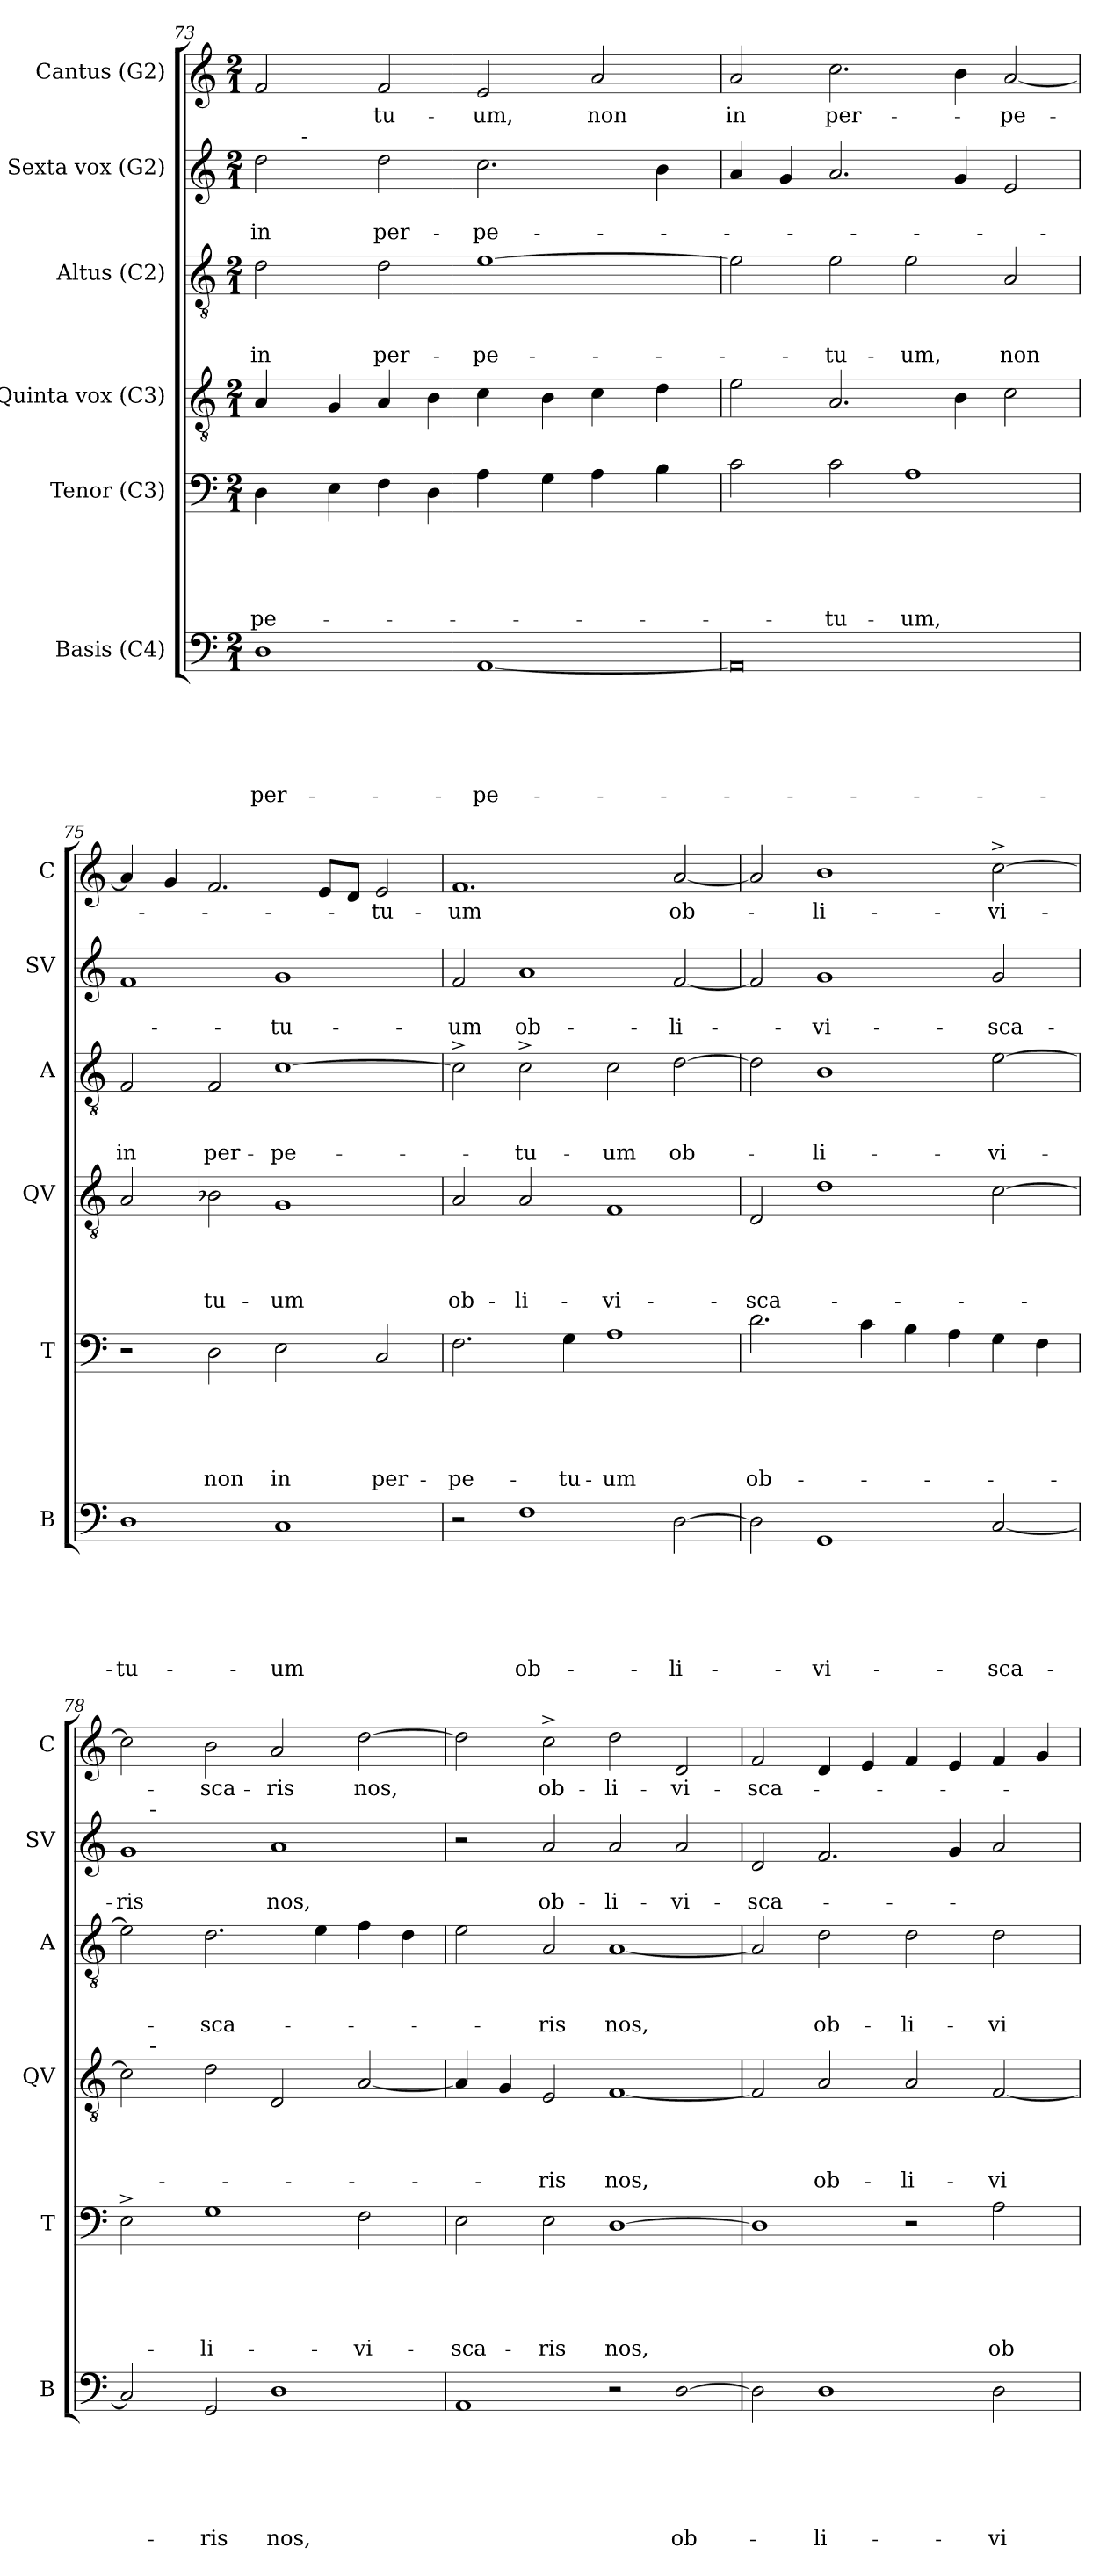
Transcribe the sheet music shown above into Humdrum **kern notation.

**kern	**text	**text	**text	**text	**text	**text	**kern	**text	**text	**text	**text	**text	**kern	**text	**text	**text	**text	**kern	**text	**text	**text	**kern	**text	**text	**kern	**text
*part6	*part6	*part6	*part6	*part6	*part6	*part6	*part5	*part5	*part5	*part5	*part5	*part5	*part4	*part4	*part4	*part4	*part4	*part3	*part3	*part3	*part3	*part2	*part2	*part2	*part1	*part1
*staff6	*staff6	*staff6	*staff6	*staff6	*staff6	*staff6	*staff5	*staff5	*staff5	*staff5	*staff5	*staff5	*staff4	*staff4	*staff4	*staff4	*staff4	*staff3	*staff3	*staff3	*staff3	*staff2	*staff2	*staff2	*staff1	*staff1
*I"Basis (C4)	*	*	*	*	*	*	*I"Tenor (C3)	*	*	*	*	*	*I"Quinta vox (C3)	*	*	*	*	*I"Altus (C2)	*	*	*	*I"Sexta vox (G2)	*	*	*I"Cantus (G2)	*
*I'B	*	*	*	*	*	*	*I'T	*	*	*	*	*	*I'QV	*	*	*	*	*I'A	*	*	*	*I'SV	*	*	*I'C	*
!!LO:PB:g=z
*clefF4	*	*	*	*	*	*	*clefF4	*	*	*	*	*	*clefGv2	*	*	*	*	*clefGv2	*	*	*	*clefG2	*	*	*clefG2	*
*k[]	*	*	*	*	*	*	*k[]	*	*	*	*	*	*k[]	*	*	*	*	*k[]	*	*	*	*k[]	*	*	*k[]	*
*C:	*	*	*	*	*	*	*C:	*	*	*	*	*	*C:	*	*	*	*	*C:	*	*	*	*C:	*	*	*C:	*
*M2/1	*	*	*	*	*	*	*M2/1	*	*	*	*	*	*M2/1	*	*	*	*	*M2/1	*	*	*	*M2/1	*	*	*M2/1	*
=73	=73	=73	=73	=73	=73	=73	=73	=73	=73	=73	=73	=73	=73	=73	=73	=73	=73	=73	=73	=73	=73	=73	=73	=73	=73	=73
!	!	!	!	!	!	!LO:LY:b	!	!	!	!	!	!LO:LY:b	!	!	!	!	!	!	!	!	!LO:LY:b	!	!	!LO:LY:b	!	!
*	*	*	*	*	*	*	*	*	*	*	*	*	*	*	*	*	*	*	*	*	*	*^	*	*	*	*
1D	.	.	.	.	.	per-	4D\	.	.	.	.	-pe-	4A/	.	.	.	.	2d\	.	.	in	2dd\	8ryy	.	in	2f/	.
.	.	.	.	.	.	.	.	.	.	.	.	.	.	.	.	.	.	.	.	.	.	.	32ryy	.	.	.	.
!	!	!	!	!	!	!	!	!	!	!	!	!	!	!	!	!	!	!	!	!	!	!	!LO:TX:a:t=-	!	!	!	!
.	.	.	.	.	.	.	.	.	.	.	.	.	.	.	.	.	.	.	.	.	.	.	1ryy	.	.	.	.
.	.	.	.	.	.	.	4E\	.	.	.	.	.	4G/	.	.	.	.	.	.	.	.	.	.	.	.	.	.
!	!	!	!	!	!	!	!	!	!	!	!	!	!	!	!	!	!	!	!	!	!LO:LY:b	!	!	!	!LO:LY:b	!	!LO:LY:b
.	.	.	.	.	.	.	4F\	.	.	.	.	.	4A/	.	.	.	.	2d\	.	.	per-	2dd\	.	.	per-	2f/	-tu-
.	.	.	.	.	.	.	4D\	.	.	.	.	.	4B\	.	.	.	.	.	.	.	.	.	.	.	.	.	.
!	!	!	!	!	!	!LO:LY:b	!	!	!	!	!	!	!	!	!	!	!	!	!	!	!LO:LY:b	!	!	!	!LO:LY:b	!	!LO:LY:b
[<1AA	.	.	.	.	.	-pe-	4A\	.	.	.	.	.	4c\	.	.	.	.	[>1e	.	.	-pe-	2.cc\	.	.	-pe-	2e/	-um,
.	.	.	.	.	.	.	.	.	.	.	.	.	.	.	.	.	.	.	.	.	.	.	2ryy	.	.	.	.
.	.	.	.	.	.	.	4G\	.	.	.	.	.	4B\	.	.	.	.	.	.	.	.	.	.	.	.	.	.
!	!	!	!	!	!	!	!	!	!	!	!	!	!	!	!	!	!	!	!	!	!	!	!	!	!	!	!LO:LY:b
.	.	.	.	.	.	.	4A\	.	.	.	.	.	4c\	.	.	.	.	.	.	.	.	.	.	.	.	2a/	non
.	.	.	.	.	.	.	.	.	.	.	.	.	.	.	.	.	.	.	.	.	.	.	4ryy	.	.	.	.
.	.	.	.	.	.	.	4B\	.	.	.	.	.	4d\	.	.	.	.	.	.	.	.	4b\	.	.	.	.	.
.	.	.	.	.	.	.	.	.	.	.	.	.	.	.	.	.	.	.	.	.	.	.	16.ryy	.	.	.	.
=74	=74	=74	=74	=74	=74	=74	=74	=74	=74	=74	=74	=74	=74	=74	=74	=74	=74	=74	=74	=74	=74	=74	=74	=74	=74	=74	=74
!	!	!	!	!	!	!	!	!	!	!	!	!	!	!	!	!	!	!	!	!	!	!	!	!	!	!	!LO:LY:b
*	*	*	*	*	*	*	*	*	*	*	*	*	*	*	*	*	*	*	*	*	*	*v	*v	*	*	*	*
0AA]	.	.	.	.	.	.	2c\	.	.	.	.	.	2e\	.	.	.	.	2e\]	.	.	.	4a/	.	.	2a/	in
.	.	.	.	.	.	.	.	.	.	.	.	.	.	.	.	.	.	.	.	.	.	4g/	.	.	.	.
!	!	!	!	!	!	!	!	!	!	!	!	!LO:LY:b	!	!	!	!	!	!	!	!	!LO:LY:b	!	!	!	!	!LO:LY:b
.	.	.	.	.	.	.	2c\	.	.	.	.	-tu-	2.A/	.	.	.	.	2e\	.	.	-tu-	2.a/	.	.	2.cc\	per-
!	!	!	!	!	!	!	!	!	!	!	!	!LO:LY:b	!	!	!	!	!	!	!	!	!LO:LY:b	!	!	!	!	!
.	.	.	.	.	.	.	1A	.	.	.	.	-um,	.	.	.	.	.	2e\	.	.	-um,	.	.	.	.	.
.	.	.	.	.	.	.	.	.	.	.	.	.	4B\	.	.	.	.	.	.	.	.	4g/	.	.	4b\	.
!	!	!	!	!	!	!	!	!	!	!	!	!	!	!	!	!	!	!	!	!	!LO:LY:b	!	!	!	!	!LO:LY:b
.	.	.	.	.	.	.	.	.	.	.	.	.	2c\	.	.	.	.	2A/	.	.	non	2e/	.	.	[<2a/	-pe-
=75	=75	=75	=75	=75	=75	=75	=75	=75	=75	=75	=75	=75	=75	=75	=75	=75	=75	=75	=75	=75	=75	=75	=75	=75	=75	=75
!	!	!	!	!	!	!LO:LY:b	!	!	!	!	!	!	!	!	!	!	!	!	!	!	!LO:LY:b	!	!	!	!	!
1D	.	.	.	.	.	-tu-	2r	.	.	.	.	.	2A/	.	.	.	.	2F/	.	.	in	1f	.	.	4a/]	.
.	.	.	.	.	.	.	.	.	.	.	.	.	.	.	.	.	.	.	.	.	.	.	.	.	4g/	.
!	!	!	!	!	!	!	!	!	!	!	!	!LO:LY:b	!	!	!	!	!LO:LY:b	!	!	!	!LO:LY:b	!	!	!	!	!
.	.	.	.	.	.	.	2D\	.	.	.	.	non	2B-X\	.	.	.	-tu-	2F/	.	.	per-	.	.	.	2.f/	.
!	!	!	!	!	!	!LO:LY:b	!	!	!	!	!	!LO:LY:b	!	!	!	!	!LO:LY:b	!	!	!	!LO:LY:b	!	!	!LO:LY:b	!	!
1C	.	.	.	.	.	-um	2E\	.	.	.	.	in	1G	.	.	.	-um	[>1c	.	.	-pe-	1g	.	-tu-	.	.
.	.	.	.	.	.	.	.	.	.	.	.	.	.	.	.	.	.	.	.	.	.	.	.	.	8e/L	.
.	.	.	.	.	.	.	.	.	.	.	.	.	.	.	.	.	.	.	.	.	.	.	.	.	8d/J	.
!	!	!	!	!	!	!	!	!	!	!	!	!LO:LY:b	!	!	!	!	!	!	!	!	!	!	!	!	!	!LO:LY:b
.	.	.	.	.	.	.	2C/	.	.	.	.	per-	.	.	.	.	.	.	.	.	.	.	.	.	2e/	-tu-
=76	=76	=76	=76	=76	=76	=76	=76	=76	=76	=76	=76	=76	=76	=76	=76	=76	=76	=76	=76	=76	=76	=76	=76	=76	=76	=76
!	!	!	!	!	!	!	!	!	!	!	!	!LO:LY:b	!	!	!	!	!LO:LY:b	!	!	!	!	!	!	!LO:LY:b	!	!LO:LY:b
2r	.	.	.	.	.	.	2.F\	.	.	.	.	-pe-	2A/	.	.	.	ob-	2c^>\]	.	.	.	2f/	.	-um	1.f	-um
!	!	!	!	!	!	!LO:LY:b	!	!	!	!	!	!	!	!	!	!	!LO:LY:b	!	!	!	!LO:LY:b	!	!	!LO:LY:b	!	!
1F	.	.	.	.	.	ob-	.	.	.	.	.	.	2A/	.	.	.	-li-	2c^>\	.	.	-tu-	1a	.	ob-	.	.
!	!	!	!	!	!	!	!	!	!	!	!	!LO:LY:b	!	!	!	!	!	!	!	!	!	!	!	!	!	!
.	.	.	.	.	.	.	4G\	.	.	.	.	-tu-	.	.	.	.	.	.	.	.	.	.	.	.	.	.
!	!	!	!	!	!	!	!	!	!	!	!	!LO:LY:b:rj	!	!	!	!	!LO:LY:b	!	!	!	!LO:LY:b	!	!	!	!	!
.	.	.	.	.	.	.	1A	.	.	.	.	-um	1F	.	.	.	-vi-	2c\	.	.	-um	.	.	.	.	.
!	!	!	!	!	!	!LO:LY:b	!	!	!	!	!	!	!	!	!	!	!	!	!	!	!LO:LY:b	!	!	!LO:LY:b	!	!LO:LY:b
[>2D\	.	.	.	.	.	-li-	.	.	.	.	.	.	.	.	.	.	.	[>2d\	.	.	ob-	[<2f/	.	-li-	[<2a/	ob-
=77	=77	=77	=77	=77	=77	=77	=77	=77	=77	=77	=77	=77	=77	=77	=77	=77	=77	=77	=77	=77	=77	=77	=77	=77	=77	=77
!	!	!	!	!	!	!	!	!	!	!	!	!LO:LY:b	!	!	!	!	!LO:LY:b	!	!	!	!	!	!	!	!	!
2D\]	.	.	.	.	.	.	2.d\	.	.	.	.	ob-	2D/	.	.	.	-sca-	2d\]	.	.	.	2f/]	.	.	2a/]	.
!	!	!	!	!	!	!LO:LY:b	!	!	!	!	!	!	!	!	!	!	!	!	!	!	!LO:LY:b:rj	!	!	!LO:LY:b	!	!LO:LY:b:rj
1GG	.	.	.	.	.	-vi-	.	.	.	.	.	.	1d	.	.	.	.	1B	.	.	-li-	1g	.	-vi-	1b	-li-
.	.	.	.	.	.	.	4c\	.	.	.	.	.	.	.	.	.	.	.	.	.	.	.	.	.	.	.
.	.	.	.	.	.	.	4B\	.	.	.	.	.	.	.	.	.	.	.	.	.	.	.	.	.	.	.
.	.	.	.	.	.	.	4A\	.	.	.	.	.	.	.	.	.	.	.	.	.	.	.	.	.	.	.
!	!	!	!	!	!	!LO:LY:b	!	!	!	!	!	!	!	!	!	!	!	!	!	!	!LO:LY:b	!	!	!LO:LY:b	!	!LO:LY:b
[<2C/	.	.	.	.	.	-sca-	4G\	.	.	.	.	.	[<2c\	.	.	.	.	[<2e\	.	.	-vi-	2g/	.	-sca-	[<2cc^>\	-vi-
.	.	.	.	.	.	.	4F\	.	.	.	.	.	.	.	.	.	.	.	.	.	.	.	.	.	.	.
!!LO:LB:g=z
=78	=78	=78	=78	=78	=78	=78	=78	=78	=78	=78	=78	=78	=78	=78	=78	=78	=78	=78	=78	=78	=78	=78	=78	=78	=78	=78
!	!	!	!	!	!	!	!	!	!	!	!	!	!	!	!	!	!	!	!	!	!	!	!	!LO:LY:b	!	!
*	*	*	*	*	*	*	*	*	*	*	*	*	*^	*	*	*	*	*	*	*	*	*^	*	*	*	*
2C/]	.	.	.	.	.	.	2E^>\	.	.	.	.	.	2c\]	8ryy	.	.	.	.	2e\]	.	.	.	1g	8ryy	.	-ris	2cc\]	.
!	!	!	!	!	!	!	!	!	!	!	!	!	!	!	!	!	!	!	!	!	!	!	!	!LO:TX:a:t=-	!	!	!	!
!	!	!	!	!	!	!	!	!	!	!	!	!	!	!LO:TX:a:t=-	!	!	!	!	!	!	!	!	!	!	!	!	!	!
.	.	.	.	.	.	.	.	.	.	.	.	.	.	1...ryy	.	.	.	.	.	.	.	.	.	1...ryy	.	.	.	.
!	!	!	!	!	!	!LO:LY:b	!	!	!	!	!	!LO:LY:b:rj	!	!	!	!	!	!	!	!	!	!LO:LY:b	!	!	!	!	!	!LO:LY:b
2GG/	.	.	.	.	.	-ris	1G	.	.	.	.	-li-	2d\	.	.	.	.	.	2.d\	.	.	-sca-	.	.	.	.	2b\	-sca-
!	!	!	!	!	!	!LO:LY:b	!	!	!	!	!	!	!	!	!	!	!	!	!	!	!	!	!	!	!	!LO:LY:b	!	!LO:LY:b
1D	.	.	.	.	.	nos,	.	.	.	.	.	.	2D/	.	.	.	.	.	.	.	.	.	1a	.	.	nos,	2a/	-ris
.	.	.	.	.	.	.	.	.	.	.	.	.	.	.	.	.	.	.	4e\	.	.	.	.	.	.	.	.	.
!	!	!	!	!	!	!	!	!	!	!	!	!LO:LY:b	!	!	!	!	!	!	!	!	!	!	!	!	!	!	!	!LO:LY:b
.	.	.	.	.	.	.	2F\	.	.	.	.	-vi-	[<2A/	.	.	.	.	.	4f\	.	.	.	.	.	.	.	[>2dd\	nos,
.	.	.	.	.	.	.	.	.	.	.	.	.	.	.	.	.	.	.	4d\	.	.	.	.	.	.	.	.	.
=79	=79	=79	=79	=79	=79	=79	=79	=79	=79	=79	=79	=79	=79	=79	=79	=79	=79	=79	=79	=79	=79	=79	=79	=79	=79	=79	=79	=79
!	!	!	!	!	!	!	!	!	!	!	!	!LO:LY:b	!	!	!	!	!	!	!	!	!	!	!	!	!	!	!	!
*	*	*	*	*	*	*	*	*	*	*	*	*	*v	*v	*	*	*	*	*	*	*	*	*v	*v	*	*	*	*
1AA	.	.	.	.	.	.	2E\	.	.	.	.	-sca-	4A/]	.	.	.	.	2e\	.	.	.	2r	.	.	2dd\]	.
.	.	.	.	.	.	.	.	.	.	.	.	.	4G/	.	.	.	.	.	.	.	.	.	.	.	.	.
!	!	!	!	!	!	!	!	!	!	!	!	!LO:LY:b	!	!	!	!	!LO:LY:b	!	!	!	!LO:LY:b	!	!	!LO:LY:b	!	!LO:LY:b
.	.	.	.	.	.	.	2E\	.	.	.	.	-ris	2E/	.	.	.	-ris	2A/	.	.	-ris	2a/	.	ob-	2cc^>\	ob-
!	!	!	!	!	!	!	!	!	!	!	!	!LO:LY:b	!	!	!	!	!LO:LY:b	!	!	!	!LO:LY:b	!	!	!LO:LY:b	!	!LO:LY:b
2r	.	.	.	.	.	.	[>1D	.	.	.	.	nos,	[<1F	.	.	.	nos,	[<1A	.	.	nos,	2a/	.	-li-	2dd\	-li-
!	!	!	!	!	!	!LO:LY:b	!	!	!	!	!	!	!	!	!	!	!	!	!	!	!	!	!	!LO:LY:b	!	!LO:LY:b
[>2D\	.	.	.	.	.	ob-	.	.	.	.	.	.	.	.	.	.	.	.	.	.	.	2a/	.	-vi-	2d/	-vi-
=80	=80	=80	=80	=80	=80	=80	=80	=80	=80	=80	=80	=80	=80	=80	=80	=80	=80	=80	=80	=80	=80	=80	=80	=80	=80	=80
!	!	!	!	!	!	!	!	!	!	!	!	!	!	!	!	!	!	!	!	!	!	!	!	!LO:LY:b	!	!LO:LY:b
2D\]	.	.	.	.	.	.	1D]	.	.	.	.	.	2F/]	.	.	.	.	2A/]	.	.	.	2d/	.	-sca-	2f/	-sca-
!	!	!	!	!	!	!LO:LY:b:rj	!	!	!	!	!	!	!	!	!	!	!LO:LY:b	!	!	!	!LO:LY:b	!	!	!	!	!
1D	.	.	.	.	.	-li-	.	.	.	.	.	.	2A/	.	.	.	ob-	2d\	.	.	ob-	2.f/	.	.	4d/	.
.	.	.	.	.	.	.	.	.	.	.	.	.	.	.	.	.	.	.	.	.	.	.	.	.	4e/	.
!	!	!	!	!	!	!	!	!	!	!	!	!	!	!	!	!	!LO:LY:b	!	!	!	!LO:LY:b	!	!	!	!	!
.	.	.	.	.	.	.	2r	.	.	.	.	.	2A/	.	.	.	-li-	2d\	.	.	-li-	.	.	.	4f/	.
.	.	.	.	.	.	.	.	.	.	.	.	.	.	.	.	.	.	.	.	.	.	4g/	.	.	4e/	.
!	!	!	!	!	!	!LO:LY:b	!	!	!	!	!	!LO:LY:b	!	!	!	!	!LO:LY:b	!	!	!	!LO:LY:b	!	!	!	!	!
2D\	.	.	.	.	.	-vi-	2A\	.	.	.	.	ob-	[<2F/	.	.	.	-vi-	2d\	.	.	-vi-	2a/	.	.	4f/	.
.	.	.	.	.	.	.	.	.	.	.	.	.	.	.	.	.	.	.	.	.	.	.	.	.	4g/	.
=	=	=	=	=	=	=	=	=	=	=	=	=	=	=	=	=	=	=	=	=	=	=	=	=	=	=
*-	*-	*-	*-	*-	*-	*-	*-	*-	*-	*-	*-	*-	*-	*-	*-	*-	*-	*-	*-	*-	*-	*-	*-	*-	*-	*-
